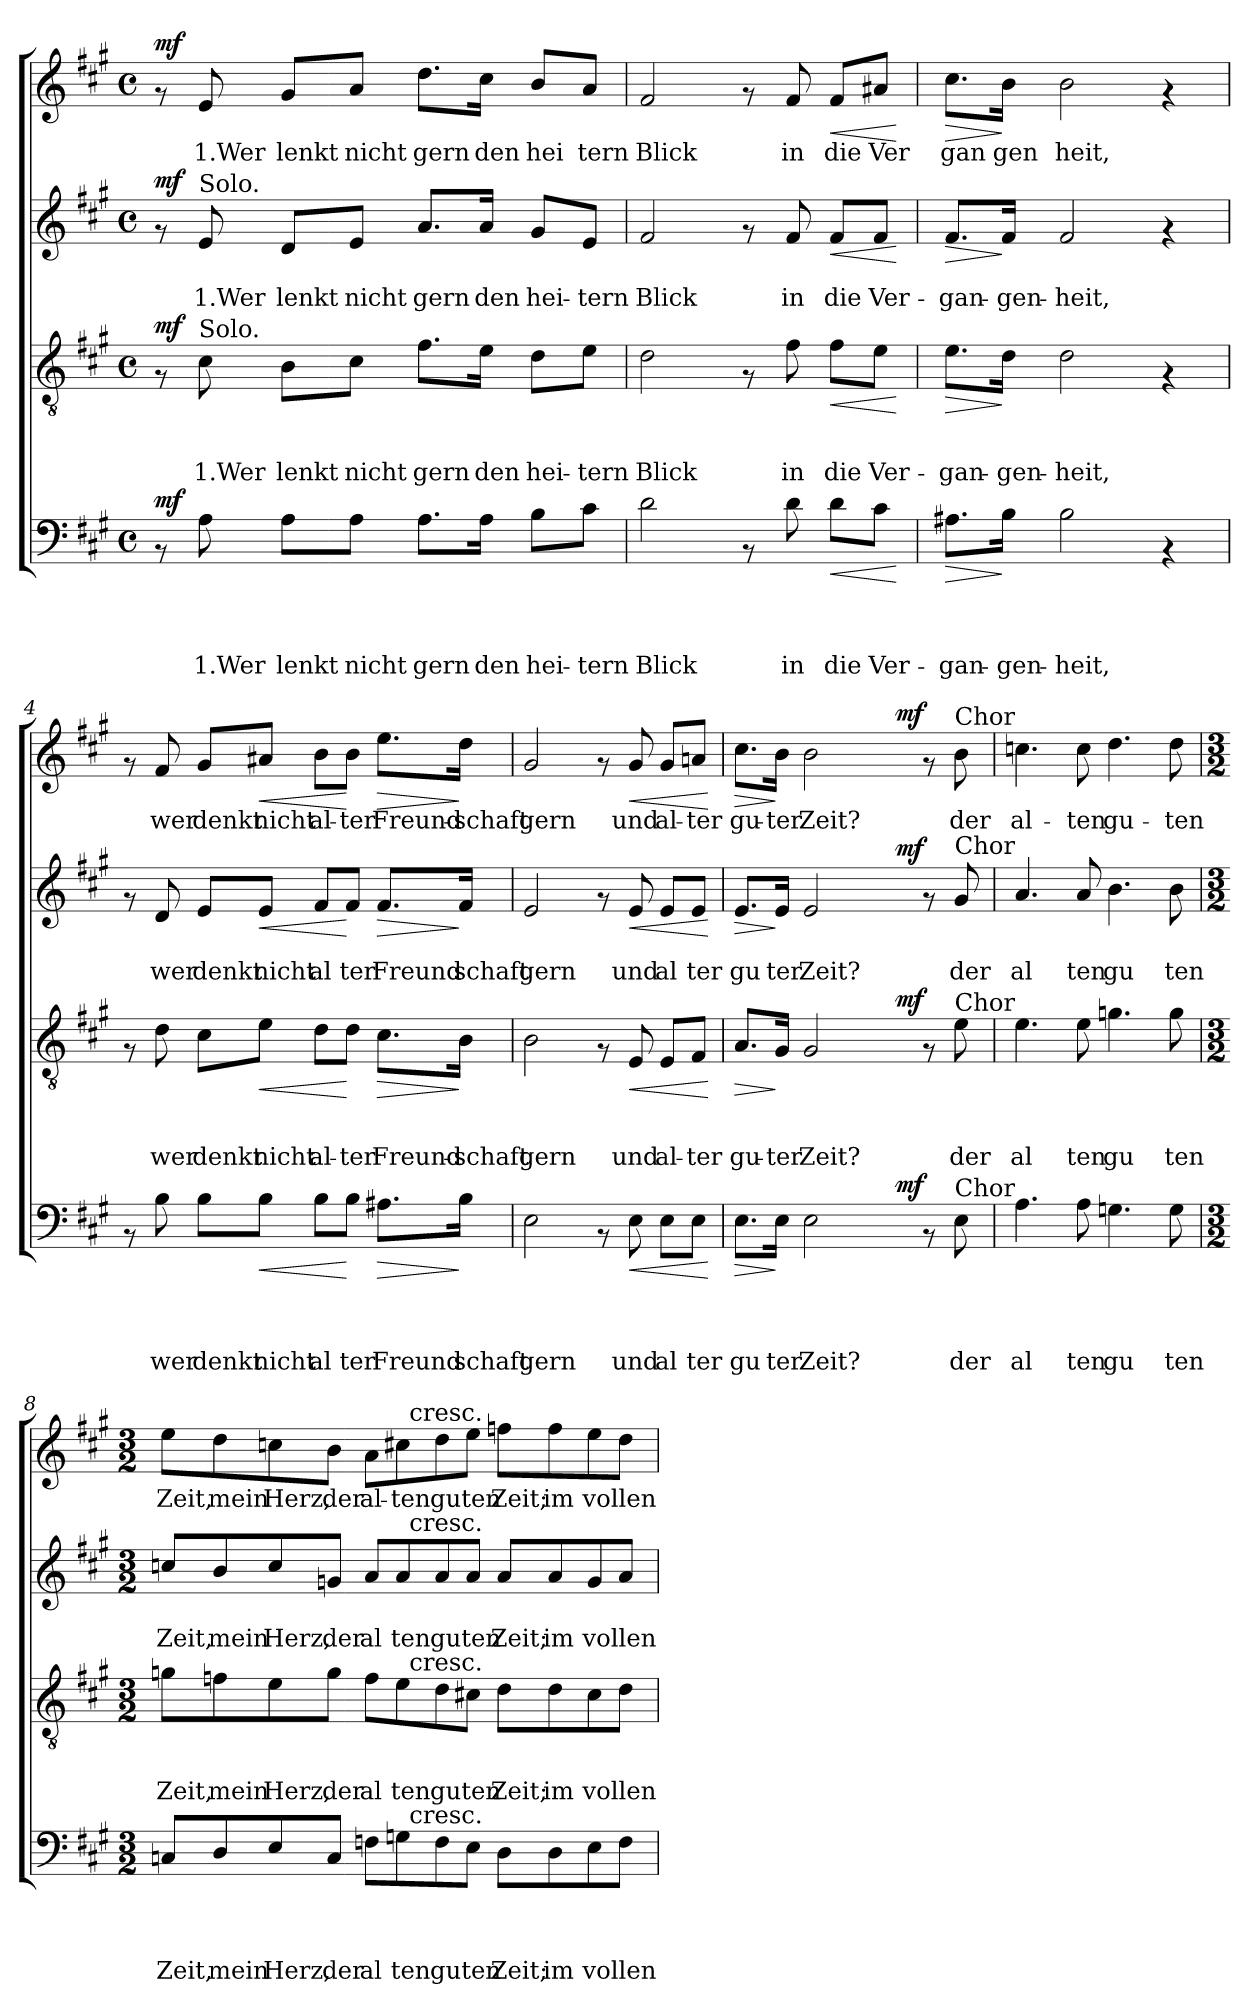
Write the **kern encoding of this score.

**kern	**text	**text	**text	**text	**dynam	**kern	**text	**text	**text	**dynam	**kern	**text	**text	**dynam	**kern	**text	**dynam
*part4	*part4	*part4	*part4	*part4	*part4	*part3	*part3	*part3	*part3	*part3	*part2	*part2	*part2	*part2	*part1	*part1	*part1
*staff4	*staff4	*staff4	*staff4	*staff4	*staff4	*staff3	*staff3	*staff3	*staff3	*staff3	*staff2	*staff2	*staff2	*staff2	*staff1	*staff1	*staff1
*clefF4	*	*	*	*	*	*clefGv2	*	*	*	*	*clefG2	*	*	*	*clefG2	*	*
*k[f#c#g#]	*	*	*	*	*	*k[f#c#g#]	*	*	*	*	*k[f#c#g#]	*	*	*	*k[f#c#g#]	*	*
*A:	*	*	*	*	*	*A:	*	*	*	*	*A:	*	*	*	*A:	*	*
*M4/4	*	*	*	*	*	*M4/4	*	*	*	*	*M4/4	*	*	*	*M4/4	*	*
*met(c)	*	*	*	*	*	*met(c)	*	*	*	*	*met(c)	*	*	*	*met(c)	*	*
=1	=1	=1	=1	=1	=1	=1	=1	=1	=1	=1	=1	=1	=1	=1	=1	=1	=1
!	!	!	!	!	!LO:DY:a	!	!	!	!	!LO:DY:a	!	!	!	!LO:DY:a	!	!	!LO:DY:a
8rAA	.	.	.	.	mf	8rF	.	.	.	mf	8rf	.	.	mf	8rf	.	mf
!	!	!	!	!	!	!	!	!	!	!	!LO:TX:a:t=Solo.	!	!	!	!	!	!
!	!	!	!	!	!	!LO:TX:a:t=Solo.	!	!	!	!	!	!	!	!	!	!	!
!	!	!	!	!LO:LY:b:rj	!	!	!	!	!LO:LY:b:rj	!	!	!	!LO:LY:b:rj	!	!	!LO:LY:b:rj	!
8A\	.	.	.	1.Wer	.	8c#\	.	.	1.Wer	.	8e/	.	1.Wer	.	8e/	1.Wer	.
!	!	!	!	!LO:LY:b:rj	!	!	!	!	!LO:LY:b:rj	!	!	!	!LO:LY:b:rj	!	!	!LO:LY:b:rj	!
8A\L	.	.	.	lenkt	.	8B\L	.	.	lenkt	.	8d/L	.	lenkt	.	8g#/L	lenkt	.
!	!	!	!	!LO:LY:b:rj	!	!	!	!	!LO:LY:b:rj	!	!	!	!LO:LY:b:rj	!	!	!LO:LY:b:rj	!
8A\J	.	.	.	nicht	.	8c#\J	.	.	nicht	.	8e/J	.	nicht	.	8a/J	nicht	.
!	!	!	!	!LO:LY:b:rj	!	!	!	!	!LO:LY:b:rj	!	!	!	!LO:LY:b:rj	!	!	!LO:LY:b:rj	!
8.A\L	.	.	.	gern	.	8.f#\L	.	.	gern	.	8.a/L	.	gern	.	8.dd\L	gern	.
!	!	!	!	!LO:LY:b:rj	!	!	!	!	!LO:LY:b:rj	!	!	!	!LO:LY:b:rj	!	!	!LO:LY:b:rj	!
16A\Jk	.	.	.	den	.	16e\Jk	.	.	den	.	16a/Jk	.	den	.	16cc#\Jk	den	.
!	!	!	!	!LO:LY:b:rj	!	!	!	!	!LO:LY:b:rj	!	!	!	!LO:LY:b:rj	!	!	!LO:LY:b:rj	!
8B\L	.	.	.	hei-	.	8d\L	.	.	hei-	.	8g#/L	.	hei-	.	8b/L	hei	.
!	!	!	!	!LO:LY:b:rj	!	!	!	!	!LO:LY:b:rj	!	!	!	!LO:LY:b:rj	!	!	!LO:LY:b:rj	!
8c#\J	.	.	.	-tern	.	8e\J	.	.	-tern	.	8e/J	.	-tern	.	8a/J	tern	.
=2	=2	=2	=2	=2	=2	=2	=2	=2	=2	=2	=2	=2	=2	=2	=2	=2	=2
!	!	!	!	!LO:LY:b:rj	!	!	!	!	!LO:LY:b:rj	!	!	!	!LO:LY:b:rj	!	!	!LO:LY:b:rj	!
2d\	.	.	.	Blick	.	2d\	.	.	Blick	.	2f#/	.	Blick	.	2f#/	Blick	.
8rAA	.	.	.	.	.	8rF	.	.	.	.	8rf	.	.	.	8rf	.	.
!	!	!	!	!LO:LY:b:rj	!	!	!	!	!LO:LY:b:rj	!	!	!	!LO:LY:b:rj	!	!	!LO:LY:b:rj	!
8d\	.	.	.	in	.	8f#\	.	.	in	.	8f#/	.	in	.	8f#/	in	.
!	!	!	!	!LO:LY:b:rj	!LO:HP:b	!	!	!	!LO:LY:b:rj	!LO:HP:b	!	!	!LO:LY:b:rj	!LO:HP:b	!	!LO:LY:b:rj	!LO:HP:b
8d\L	.	.	.	die	<	8f#\L	.	.	die	<	8f#/L	.	die	<	8f#/L	die	<
!	!	!	!	!LO:LY:b:rj	!	!	!	!	!LO:LY:b:rj	!	!	!	!LO:LY:b:rj	!	!	!LO:LY:b:rj	!
8c#\J	.	.	.	Ver-	.	8e\J	.	.	Ver-	.	8f#/J	.	Ver-	.	8a#X/J	Ver	.
.	.	.	.	.	[	.	.	.	.	[	.	.	.	[	.	.	[
=3	=3	=3	=3	=3	=3	=3	=3	=3	=3	=3	=3	=3	=3	=3	=3	=3	=3
!	!	!	!	!LO:LY:b:rj	!LO:HP:b	!	!	!	!LO:LY:b:rj	!LO:HP:b	!	!	!LO:LY:b:rj	!LO:HP:b	!	!LO:LY:b:rj	!LO:HP:b
8.A#X\L	.	.	.	-gan-	>	8.e\L	.	.	-gan-	>	8.f#/L	.	-gan-	>	8.cc#\L	gan	>
!	!	!	!	!LO:LY:b:rj	!	!	!	!	!LO:LY:b:rj	!	!	!	!LO:LY:b:rj	!	!	!LO:LY:b:rj	!
16B\Jk	.	.	.	-gen-	]	16d\Jk	.	.	-gen-	]	16f#/Jk	.	-gen-	]	16b\Jk	gen	]
!	!	!	!	!LO:LY:b:rj	!	!	!	!	!LO:LY:b:rj	!	!	!	!LO:LY:b:rj	!	!	!LO:LY:b:rj	!
2B\	.	.	.	-heit,	.	2d\	.	.	-heit,	.	2f#/	.	-heit,	.	2b\	heit,	.
4rAA	.	.	.	.	.	4rF	.	.	.	.	4rf	.	.	.	4rf	.	.
!!LO:LB:g=z
=4	=4	=4	=4	=4	=4	=4	=4	=4	=4	=4	=4	=4	=4	=4	=4	=4	=4
8rAA	.	.	.	.	.	8rF	.	.	.	.	8rf	.	.	.	8rf	.	.
!	!	!	!	!LO:LY:b:rj	!	!	!	!	!LO:LY:b:rj	!	!	!	!LO:LY:b:rj	!	!	!LO:LY:b:rj	!
8B\	.	.	.	wer	.	8d\	.	.	wer	.	8d/	.	wer	.	8f#/	wer	.
!	!	!	!	!LO:LY:b:rj	!	!	!	!	!LO:LY:b:rj	!	!	!	!LO:LY:b:rj	!	!	!LO:LY:b:rj	!
8B\L	.	.	.	denkt	.	8c#\L	.	.	denkt	.	8e/L	.	denkt	.	8g#/L	denkt	.
!	!	!	!	!LO:LY:b:rj	!LO:HP:b	!	!	!	!LO:LY:b:rj	!LO:HP:b	!	!	!LO:LY:b:rj	!LO:HP:b	!	!LO:LY:b:rj	!LO:HP:b
8B\J	.	.	.	nicht	<	8e\J	.	.	nicht	<	8e/J	.	nicht	<	8a#X/J	nicht	<
!	!	!	!	!LO:LY:b:rj	!	!	!	!	!LO:LY:b:rj	!	!	!	!LO:LY:b:rj	!	!	!LO:LY:b:rj	!
8B\L	.	.	.	al	.	8d\L	.	.	al-	.	8f#/L	.	al	.	8b\L	al-	.
!	!	!	!	!LO:LY:b:rj	!	!	!	!	!LO:LY:b:rj	!	!	!	!LO:LY:b:rj	!	!	!LO:LY:b:rj	!
8B\J	.	.	.	ter	[	8d\J	.	.	-ter	[	8f#/J	.	ter	[	8b\J	-ter	[
!	!	!	!	!LO:LY:b:rj	!LO:HP:b	!	!	!	!LO:LY:b:rj	!LO:HP:b	!	!	!LO:LY:b:rj	!LO:HP:b	!	!LO:LY:b:rj	!LO:HP:b
8.A#X\L	.	.	.	Freund	>	8.c#\L	.	.	Freund-	>	8.f#/L	.	Freund	>	8.ee\L	Freund-	>
!	!	!	!	!LO:LY:b:rj	!	!	!	!	!LO:LY:b:rj	!	!	!	!LO:LY:b:rj	!	!	!LO:LY:b:rj	!
16B\Jk	.	.	.	schaft	]	16B\Jk	.	.	-schaft	]	16f#/Jk	.	schaft	]	16dd\Jk	-schaft	]
=5	=5	=5	=5	=5	=5	=5	=5	=5	=5	=5	=5	=5	=5	=5	=5	=5	=5
!	!	!	!	!LO:LY:b:rj	!	!	!	!	!LO:LY:b:rj	!	!	!	!LO:LY:b:rj	!	!	!LO:LY:b:rj	!
2E\	.	.	.	gern	.	2B\	.	.	gern	.	2e/	.	gern	.	2g#/	gern	.
8rAA	.	.	.	.	.	8rF	.	.	.	.	8rf	.	.	.	8rf	.	.
!	!	!	!	!LO:LY:b:rj	!LO:HP:b	!	!	!	!LO:LY:b:rj	!LO:HP:b	!	!	!LO:LY:b:rj	!LO:HP:b	!	!LO:LY:b:rj	!LO:HP:b
8E\	.	.	.	und	<	8E/	.	.	und	<	8e/	.	und	<	8g#/	und	<
!	!	!	!	!LO:LY:b:rj	!	!	!	!	!LO:LY:b:rj	!	!	!	!LO:LY:b:rj	!	!	!LO:LY:b:rj	!
8E\L	.	.	.	al	.	8E/L	.	.	al-	.	8e/L	.	al	.	8g#/L	al-	.
!	!	!	!	!LO:LY:b:rj	!	!	!	!	!LO:LY:b:rj	!	!	!	!LO:LY:b:rj	!	!	!LO:LY:b:rj	!
8E\J	.	.	.	ter	.	8F#/J	.	.	-ter	.	8e/J	.	ter	.	8an/J	-ter	.
.	.	.	.	.	[	.	.	.	.	[	.	.	.	[	.	.	[
=6	=6	=6	=6	=6	=6	=6	=6	=6	=6	=6	=6	=6	=6	=6	=6	=6	=6
!	!	!	!	!LO:LY:b:rj	!LO:HP:b	!	!	!	!LO:LY:b:rj	!LO:HP:b	!	!	!LO:LY:b:rj	!LO:HP:b	!	!LO:LY:b:rj	!LO:HP:b
*^	*	*	*	*	*	*^	*	*	*	*	*^	*	*	*	*^	*	*
8.E\L	2ryy	.	.	.	gu	>	8.A/L	2ryy	.	.	gu-	>	8.e/L	2ryy	.	gu	>	8.cc#\L	2ryy	gu-	>
!	!	!	!	!	!LO:LY:b:rj	!	!	!	!	!	!LO:LY:b:rj	!	!	!	!	!LO:LY:b:rj	!	!	!	!LO:LY:b:rj	!
16E\Jk	.	.	.	.	ter	]	16G#/Jk	.	.	.	-ter	]	16e/Jk	.	.	ter	]	16b\Jk	.	-ter	]
!	!	!	!	!	!LO:LY:b:rj	!	!	!	!	!	!LO:LY:b:rj	!	!	!	!	!LO:LY:b:rj	!	!	!	!LO:LY:b:rj	!
2E\	.	.	.	.	Zeit?	.	2G#/	.	.	.	Zeit?	.	2e/	.	.	Zeit?	.	2b\	.	Zeit?	.
.	8ryy	.	.	.	.	.	.	8ryy	.	.	.	.	.	8ryy	.	.	.	.	8ryy	.	.
.	32ryy	.	.	.	.	.	.	32ryy	.	.	.	.	.	32ryy	.	.	.	.	32ryy	.	.
!	!	!	!	!	!	!LO:DY:a	!	!	!	!	!	!LO:DY:a	!	!	!	!	!LO:DY:a	!	!	!	!LO:DY:a
.	4ryy	.	.	.	.	mf	.	4ryy	.	.	.	mf	.	4ryy	.	.	mf	.	4ryy	.	mf
8rAA	.	.	.	.	.	.	8rF	.	.	.	.	.	8rf	.	.	.	.	8rf	.	.	.
!	!	!	!	!	!	!	!	!	!	!	!	!	!	!	!	!	!	!LO:TX:a:t=Chor	!	!	!
!	!	!	!	!	!	!	!	!	!	!	!	!	!LO:TX:a:t=Chor	!	!	!	!	!	!	!	!
!	!	!	!	!	!	!	!LO:TX:a:t=Chor	!	!	!	!	!	!	!	!	!	!	!	!	!	!
!LO:TX:a:t=Chor	!	!	!	!	!	!	!	!	!	!	!	!	!	!	!	!	!	!	!	!	!
!	!	!	!	!	!LO:LY:b:rj	!	!	!	!	!	!LO:LY:b:rj	!	!	!	!	!LO:LY:b:rj	!	!	!	!LO:LY:b:rj	!
8E\	.	.	.	.	der	.	8e\	.	.	.	der	.	8g#/	.	.	der	.	8b\	.	der	.
.	16.ryy	.	.	.	.	.	.	16.ryy	.	.	.	.	.	16.ryy	.	.	.	.	16.ryy	.	.
!!LO:PB:g=z
=7	=7	=7	=7	=7	=7	=7	=7	=7	=7	=7	=7	=7	=7	=7	=7	=7	=7	=7	=7	=7	=7
!	!	!	!	!	!LO:LY:b:rj	!	!	!	!	!	!LO:LY:b:rj	!	!	!	!	!LO:LY:b:rj	!	!	!	!LO:LY:b:rj	!
*v	*v	*	*	*	*	*	*	*	*	*	*	*	*v	*v	*	*	*	*v	*v	*	*
*	*	*	*	*	*	*v	*v	*	*	*	*	*	*	*	*	*	*	*
4.A\	.	.	.	al	.	4.e\	.	.	al	.	4.a/	.	al	.	4.ccn\	al-	.
!	!	!	!	!LO:LY:b:rj	!	!	!	!	!LO:LY:b:rj	!	!	!	!LO:LY:b:rj	!	!	!LO:LY:b:rj	!
8A\	.	.	.	ten	.	8e\	.	.	ten	.	8a/	.	ten	.	8cc\	-ten	.
!	!	!	!	!LO:LY:b:rj	!	!	!	!	!LO:LY:b:rj	!	!	!	!LO:LY:b:rj	!	!	!LO:LY:b:rj	!
4.Gn\	.	.	.	gu	.	4.gn\	.	.	gu	.	4.b\	.	gu	.	4.dd\	gu-	.
!	!	!	!	!LO:LY:b:rj	!	!	!	!	!LO:LY:b:rj	!	!	!	!LO:LY:b:rj	!	!	!LO:LY:b:rj	!
8G\	.	.	.	ten	.	8g\	.	.	ten	.	8b\	.	ten	.	8dd\	-ten	.
=8	=8	=8	=8	=8	=8	=8	=8	=8	=8	=8	=8	=8	=8	=8	=8	=8	=8
*M3/2	*	*	*	*	*	*M3/2	*	*	*	*	*M3/2	*	*	*	*M3/2	*	*
!	!	!	!	!LO:LY:b:rj	!	!	!	!	!LO:LY:b:rj	!	!	!	!LO:LY:b:rj	!	!	!LO:LY:b:rj	!
*^	*	*	*	*	*	*^	*	*	*	*	*^	*	*	*	*^	*	*
8Cn/L	2ryy	.	.	.	Zeit,	.	8gn\L	2ryy	.	.	Zeit,	.	8ccn/L	2ryy	.	Zeit,	.	8ee\L	2ryy	Zeit,	.
!	!	!	!	!	!LO:LY:b:rj	!	!	!	!	!	!LO:LY:b:rj	!	!	!	!	!LO:LY:b:rj	!	!	!	!LO:LY:b:rj	!
8D/	.	.	.	.	mein	.	8fn\	.	.	.	mein	.	8b/	.	.	mein	.	8dd\	.	mein	.
!	!	!	!	!	!LO:LY:b:rj	!	!	!	!	!	!LO:LY:b:rj	!	!	!	!	!LO:LY:b:rj	!	!	!	!LO:LY:b:rj	!
8E/	.	.	.	.	Herz,	.	8e\	.	.	.	Herz,	.	8cc/	.	.	Herz,	.	8ccn\	.	Herz,	.
!	!	!	!	!	!LO:LY:b:rj	!	!	!	!	!	!LO:LY:b:rj	!	!	!	!	!LO:LY:b:rj	!	!	!	!LO:LY:b:rj	!
8C/J	.	.	.	.	der	.	8g\J	.	.	.	der	.	8gn/J	.	.	der	.	8b\J	.	der	.
!	!	!	!	!	!LO:LY:b:rj	!	!	!	!	!	!LO:LY:b:rj	!	!	!	!	!LO:LY:b:rj	!	!	!	!LO:LY:b:rj	!
8Fn\L	8ryy	.	.	.	al	.	8f\L	8ryy	.	.	al	.	8a/L	8ryy	.	al	.	8a\L	8ryy	al-	.
!	!	!	!	!	!LO:LY:b:rj	!	!	!	!	!	!LO:LY:b:rj	!	!	!	!	!LO:LY:b:rj	!	!	!	!LO:LY:b:rj	!
8Gn\	32ryy	.	.	.	ten	.	8e\	32ryy	.	.	ten	.	8a/	32ryy	.	ten	.	8cc#X\	32ryy	-ten	.
!	!	!	!	!	!	!	!	!	!	!	!	!	!	!	!	!	!	!	!LO:TX:a:t=cresc.	!	!
!	!	!	!	!	!	!	!	!	!	!	!	!	!	!LO:TX:a:t=cresc.	!	!	!	!	!	!	!
!	!	!	!	!	!	!	!	!LO:TX:a:t=cresc.	!	!	!	!	!	!	!	!	!	!	!	!	!
!	!LO:TX:a:t=cresc.	!	!	!	!	!	!	!	!	!	!	!	!	!	!	!	!	!	!	!	!
.	2ryy	.	.	.	.	.	.	2ryy	.	.	.	.	.	2ryy	.	.	.	.	2ryy	.	.
!	!	!	!	!	!LO:LY:b:rj	!	!	!	!	!	!LO:LY:b:rj	!	!	!	!	!LO:LY:b:rj	!	!	!	!LO:LY:b:rj	!
8F\	.	.	.	.	guten	.	8d\	.	.	.	guten	.	8a/	.	.	guten	.	8dd\	.	guten	.
8E\J	.	.	.	.	.	.	8c#X\J	.	.	.	.	.	8a/J	.	.	.	.	8ee\J	.	.	.
!	!	!	!	!	!LO:LY:b:rj	!	!	!	!	!	!LO:LY:b:rj	!	!	!	!	!LO:LY:b:rj	!	!	!	!LO:LY:b:rj	!
8D\L	.	.	.	.	Zeit;	.	8d\L	.	.	.	Zeit;	.	8a/L	.	.	Zeit;	.	8ffn\L	.	Zeit;	.
!	!	!	!	!	!LO:LY:b:rj	!	!	!	!	!	!LO:LY:b:rj	!	!	!	!	!LO:LY:b:rj	!	!	!	!LO:LY:b:rj	!
8D\	.	.	.	.	im	.	8d\	.	.	.	im	.	8a/	.	.	im	.	8ff\	.	im	.
.	4ryy	.	.	.	.	.	.	4ryy	.	.	.	.	.	4ryy	.	.	.	.	4ryy	.	.
!	!	!	!	!	!LO:LY:b:rj	!	!	!	!	!	!LO:LY:b:rj	!	!	!	!	!LO:LY:b:rj	!	!	!	!LO:LY:b:rj	!
8E\	.	.	.	.	vollen	.	8c#\	.	.	.	vollen	.	8g/	.	.	vollen	.	8ee\	.	vollen	.
8F\J	.	.	.	.	.	.	8d\J	.	.	.	.	.	8a/J	.	.	.	.	8dd\J	.	.	.
.	16.ryy	.	.	.	.	.	.	16.ryy	.	.	.	.	.	16.ryy	.	.	.	.	16.ryy	.	.
*v	*v	*	*	*	*	*	*	*	*	*	*	*	*v	*v	*	*	*	*v	*v	*	*
*	*	*	*	*	*	*v	*v	*	*	*	*	*	*	*	*	*	*	*
=	=	=	=	=	=	=	=	=	=	=	=	=	=	=	=	=	=
*-	*-	*-	*-	*-	*-	*-	*-	*-	*-	*-	*-	*-	*-	*-	*-	*-	*-
